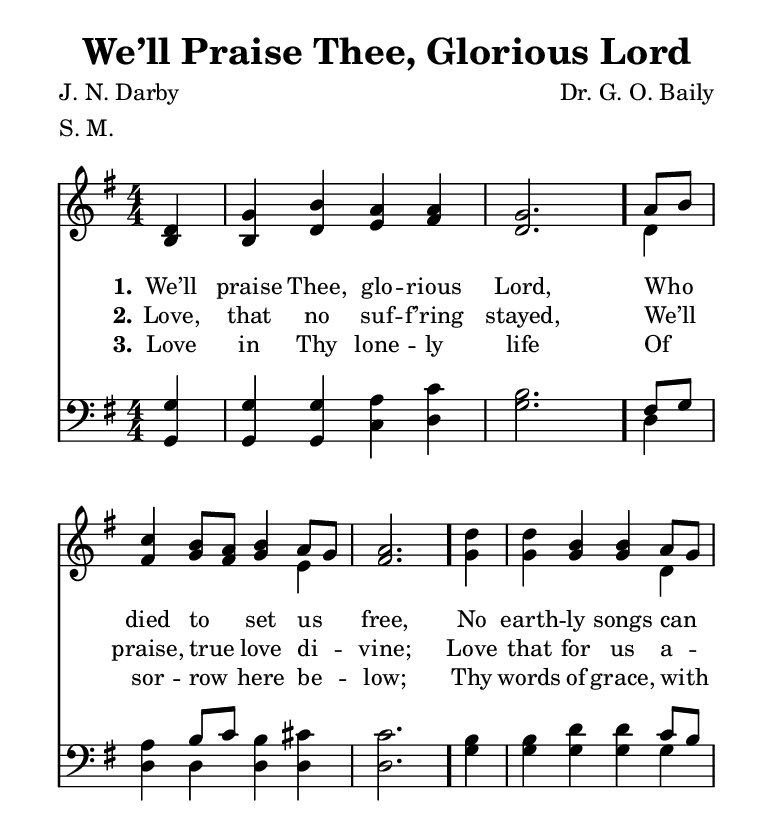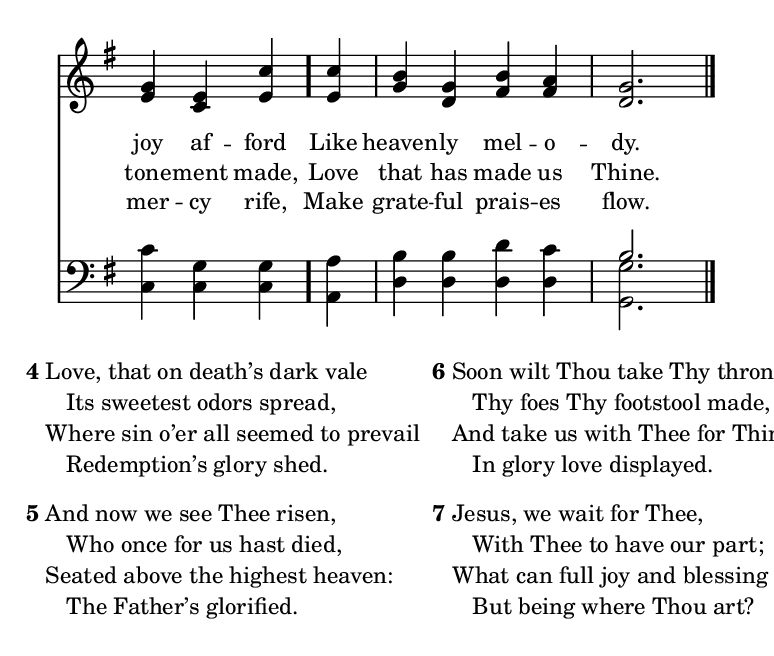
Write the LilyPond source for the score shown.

\include "common/global.ily"
\paper {
  \include "common/paper.ily"
  ragged-bottom = ##t
  score-markup-spacing.padding = 2.5
score-markup-spacing.basic-distance = 2.5

}

\header{
  hymnnumber = "266"
  title = "We’ll Praise Thee, Glorious Lord"
  tunename = "Armington"
  meter = "S. M."
  poet = "J. N. Darby"
  composer = "Dr. G. O. Baily"
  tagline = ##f
}

global = {
  \include "common/overrides.ily"
  \override Staff.TimeSignature.style = #'numbered
  \time 4/4
  \override Score.MetronomeMark.transparent = ##t % hide all fermata changes too
  \tempo 4=80
  \key g \major
  \partial 4
  \autoBeamOff
}

notesSoprano = {
\global
\relative c' {

  d4 | g b a a | g2.
  a8[ b] | c4 b8[ a] b4 a8[ g] | a2. \eogbreak
  d4 | d b b a8[ g] | g4 e c'
  c4 | b4 g b a | g2.

  \bar "|."

}
}

notesAlto = {
\global
\relative e' {

  b4 | b d e fis | d2.
  d4 | fis g8[ fis] g4 e | fis2.
  g4 | g g g d | e c e
  e4 | g d fis fis | d2.

}
}

notesTenor = {
\global
\relative a {

  g4 | g g a c | b2.
  fis8[ g] | a4 b8[ c] b4 cis | c2.
  b4 | b d d c8[ b] | c4 g g
  a | b b d c | b2.

}
}

notesBass = {
\global
\relative f, {

  g4 | g g c d | g2.
  d4 | d d d d | d2.
  g4 | g g g g | c, c c
  a4 | d d d d | <g g,>2.

}
}

wordsA = \lyricmode {
\set stanza = "1."

We’ll praise Thee, glo -- rious Lord, \bar "."
Who died to set us free, \bar "."
No earth -- ly songs can joy af -- ford \bar "."
Like heaven -- ly mel -- o -- dy. \bar "."

}

wordsB = \lyricmode {
\set stanza = "2."

Love, that no suf -- f’ring stayed,
We’ll praise, true love di -- vine;
Love that for us a -- tone -- ment made,
Love that has made us Thine.

}

wordsC = \lyricmode {
\set stanza = "3."

Love in Thy lone -- ly life
Of sor -- row here be -- low;
Thy words of grace, with mer -- cy rife,
Make grate -- ful prais -- es flow.

}

wordsD = \markuplist {

\line { Love, that on death’s dark vale }
\line { { \hspace #2 } Its sweetest odors spread, }
\line { Where sin o’er all seemed to prevail }
\line { { \hspace #2 } Redemption’s glory shed. }

}

wordsE = \markuplist {

\line { And now we see Thee risen, }
\line { { \hspace #2 } Who once for us hast died, }
\line { Seated above the highest heaven: }
\line { { \hspace #2 } The Father’s glorified. }

}

wordsF = \markuplist {

\line { Soon wilt Thou take Thy throne, }
\line { { \hspace #2 } Thy foes Thy footstool made, }
\line { And take us with Thee for Thine own, }
\line { { \hspace #2 } In glory love displayed. }

}

wordsG = \markuplist {

\line { Jesus, we wait for Thee, }
\line { { \hspace #2 } With Thee to have our part; }
\line { What can full joy and blessing be }
\line { { \hspace #2 } But being where Thou art? }

}

\score {
  \context ChoirStaff <<
    \context Staff = upper <<
      \set Staff.autoBeaming = ##f
      \set ChoirStaff.systemStartDelimiter = #'SystemStartBar
      \set ChoirStaff.printPartCombineTexts = ##f
      \partcombine #'(2 . 11) \notesSoprano \notesAlto
      \context NullVoice = sopranos { \voiceOne << \notesSoprano >> }
      \context Lyrics = one   \lyricsto sopranos \wordsA
      \context Lyrics = two   \lyricsto sopranos \wordsB
      \context Lyrics = three \lyricsto sopranos \wordsC
    >>
    \context Staff = men <<
      \set Staff.autoBeaming = ##f
      \clef bass
      \set ChoirStaff.printPartCombineTexts = ##f
      \partcombine #'(2 . 11) \notesTenor \notesBass
    >>
  >>
  \layout {
    \include "common/layout.ily"
  }
  #(cond ((ly:get-option 'eog-midi-permitted) #{ \midi{
    \include "common/midi.ily"
  } #}))
}

\noPageBreak

\markup { \vcenter \column {
  \vspace #0.2 % not enough space for \vspace #1
  \fill-line {
    \null
    \column {
    \line{ \bold 4 \column { \wordsD } } \combine \null \vspace #0.4
    \line{ \bold 5 \column { \wordsE } }
    }
    \null
    \column {
    \line{ \bold 6 \column { \wordsF } } \combine \null \vspace #0.4
    \line{ \bold 7 \column { \wordsG } }
    }
    \null
  }
  \vspace #0.2 % not enough space for \vspace #1
} }

\version "2.19.49"  % necessary for upgrading to future LilyPond versions.

% vi:set et ts=2 sw=2 ai nocindent syntax=lilypond:
